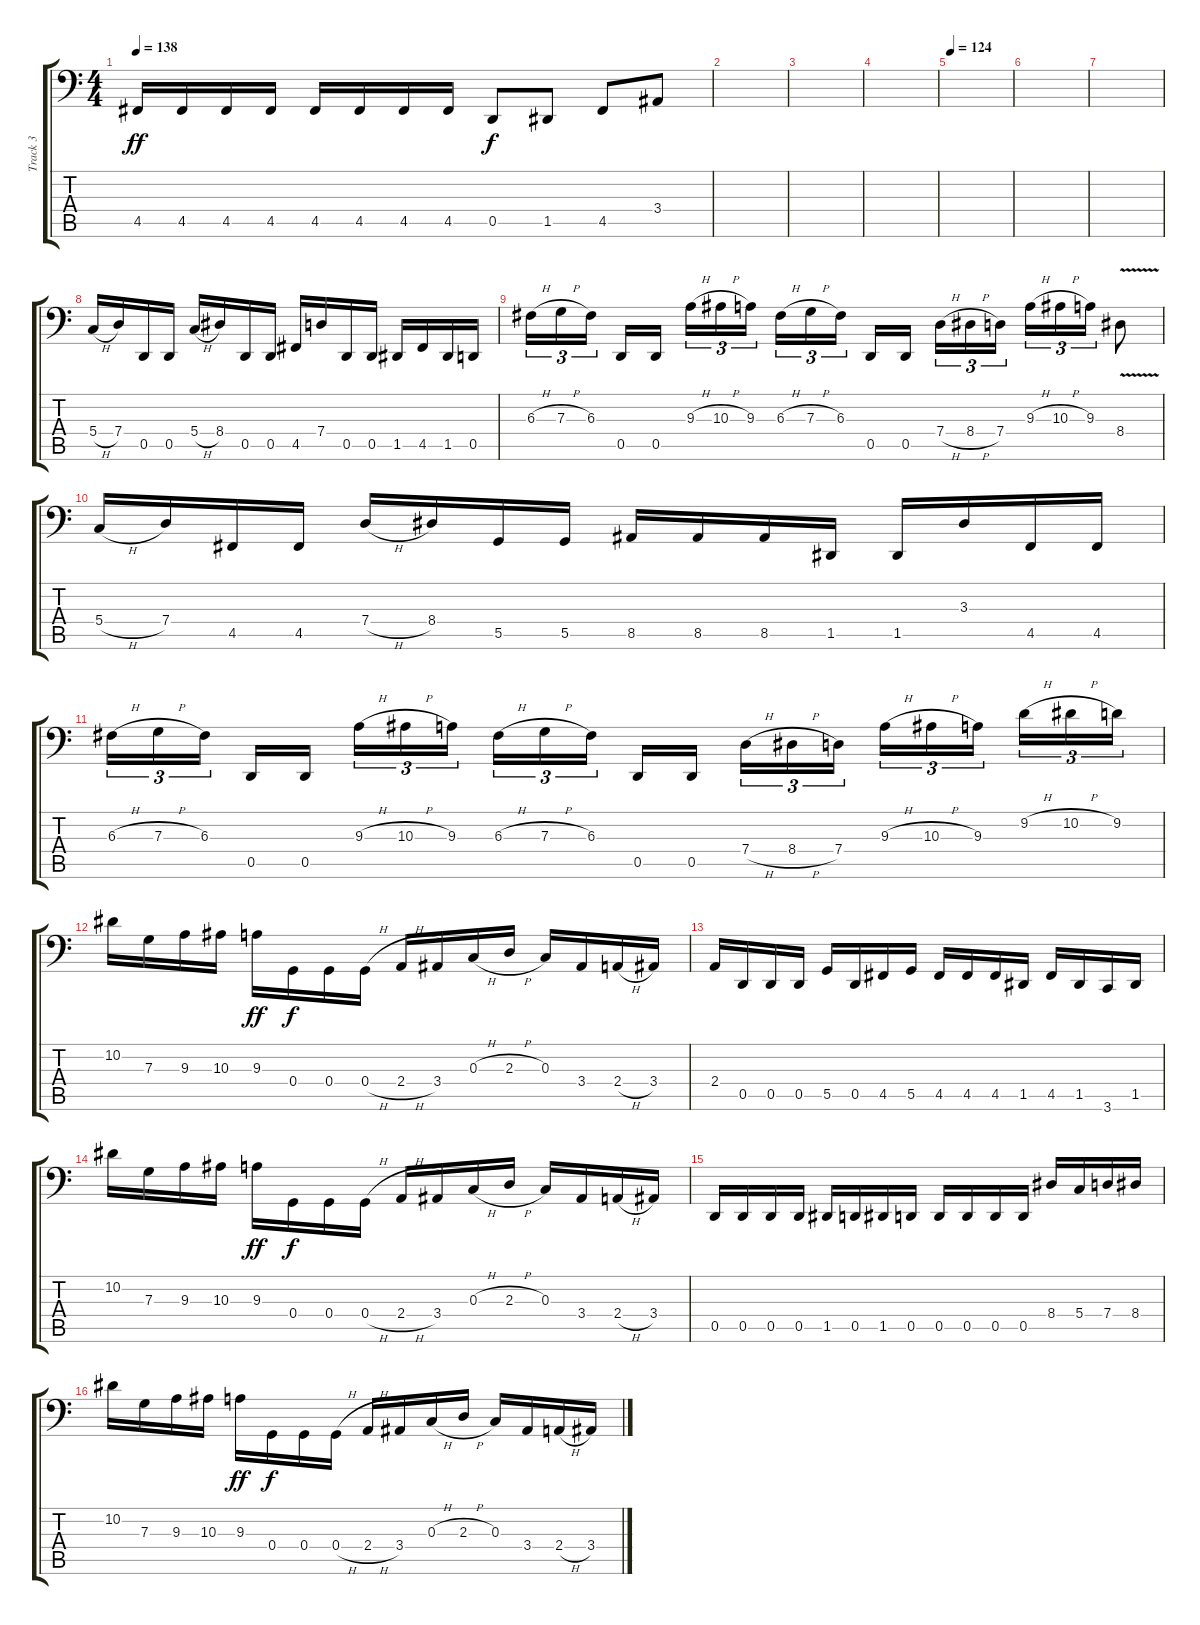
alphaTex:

\track ("Track 3" "Track 3") {instrument electricbassfinger}
\staff {score tabs}
\tuning (A2 F2 C2 G1 D1 A0) {hide}
\ts (4 4)
\tempo 138
\clef f4
\ks c
4.5.16{dy ff} 4.5.16 4.5.16 4.5.16 4.5.16 4.5.16 4.5.16 4.5.16 0.5.8{dy f} 1.5.8 4.5.8 3.4.8 |
|
|
|
\tempo 124
|
|
|
5.4{h}.16 7.4.16 0.5.16 0.5.16 5.4{h}.16 8.4.16 0.5.16 0.5.16 4.5.16 7.4.16 0.5.16 0.5.16 1.5.16 4.5.16 1.5.16 0.5.16 |
6.3{h}.16{tu (3 2)} 7.3{h}.16{tu (3 2)} 6.3.16{tu (3 2) beam splitsecondary} 0.5.16 0.5.16 9.3{h}.16{tu (3 2)} 10.3{h}.16{tu (3 2)} 9.3.16{tu (3 2) beam splitsecondary} 6.3{h}.16{tu (3 2)} 7.3{h}.16{tu (3 2)} 6.3.16{tu (3 2)} 0.5.16 0.5.16{beam splitsecondary} 7.4{h}.16{tu (3 2)} 8.4{h}.16{tu (3 2)} 7.4.16{tu (3 2)} 9.3{h}.16{tu (3 2)} 10.3{h}.16{tu (3 2)} 9.3.16{tu (3 2)} 8.4{v}.8 |
5.4{h}.16 7.4.16 4.5.16 4.5.16 7.4{h}.16 8.4.16 5.5.16 5.5.16 8.5.16 8.5.16 8.5.16 1.5.16 1.5.16 3.3.16 4.5.16 4.5.16 |
6.3{h}.16{tu (3 2)} 7.3{h}.16{tu (3 2)} 6.3.16{tu (3 2) beam splitsecondary} 0.5.16 0.5.16 9.3{h}.16{tu (3 2)} 10.3{h}.16{tu (3 2)} 9.3.16{tu (3 2) beam splitsecondary} 6.3{h}.16{tu (3 2)} 7.3{h}.16{tu (3 2)} 6.3.16{tu (3 2)} 0.5.16 0.5.16{beam splitsecondary} 7.4{h}.16{tu (3 2)} 8.4{h}.16{tu (3 2)} 7.4.16{tu (3 2)} 9.3{h}.16{tu (3 2)} 10.3{h}.16{tu (3 2)} 9.3.16{tu (3 2) beam splitsecondary} 9.2{h}.16{tu (3 2)} 10.2{h}.16{tu (3 2)} 9.2.16{tu (3 2)} |
10.2.16 7.3.16 9.3.16 10.3.16 9.3.16{dy ff} 0.4.16{dy f} 0.4.16 0.4{h}.16 2.4{h}.16 3.4.16 0.3{h}.16 2.3{h}.16 0.3.16 3.4.16 2.4{h}.16 3.4.16 |
2.4.16 0.5.16 0.5.16 0.5.16 5.5.16 0.5.16 4.5.16 5.5.16 4.5.16 4.5.16 4.5.16 1.5.16 4.5.16 1.5.16 3.6.16 1.5.16 |
10.2.16 7.3.16 9.3.16 10.3.16 9.3.16{dy ff} 0.4.16{dy f} 0.4.16 0.4{h}.16 2.4{h}.16 3.4.16 0.3{h}.16 2.3{h}.16 0.3.16 3.4.16 2.4{h}.16 3.4.16 |
0.5.16 0.5.16 0.5.16 0.5.16 1.5.16 0.5.16 1.5.16 0.5.16 0.5.16 0.5.16 0.5.16 0.5.16 8.4.16 5.4.16 7.4.16 8.4.16 |
10.2.16 7.3.16 9.3.16 10.3.16 9.3.16{dy ff} 0.4.16{dy f} 0.4.16 0.4{h}.16 2.4{h}.16 3.4.16 0.3{h}.16 2.3{h}.16 0.3.16 3.4.16 2.4{h}.16 3.4.16
